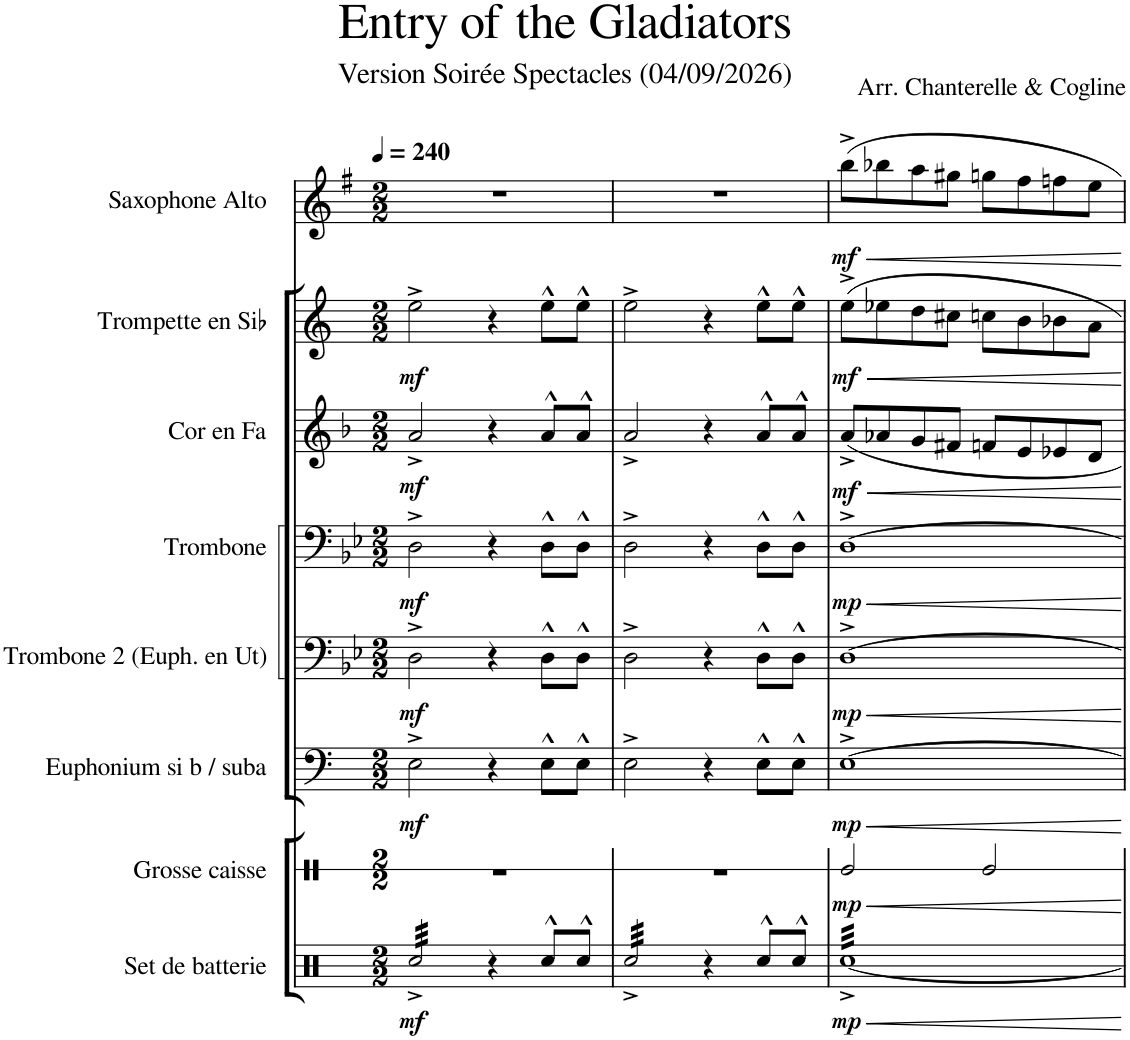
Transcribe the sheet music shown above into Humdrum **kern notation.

**kern	**dynam	**kern	**dynam	**kern	**dynam	**kern	**dynam	**kern	**dynam	**kern	**dynam	**kern	**dynam	**kern	**dynam
*part8	*part8	*part7	*part7	*part6	*part6	*part5	*part5	*part4	*part4	*part3	*part3	*part2	*part2	*part1	*part1
*staff8	*staff8	*staff7	*staff7	*staff6	*staff6	*staff5	*staff5	*staff4	*staff4	*staff3	*staff3	*staff2	*staff2	*staff1	*staff1
*I"Set de batterie	*	*I"Grosse caisse	*	*I"Euphonium si b / suba	*	*I"Trombone 2 (Euph. en Ut)	*	*I"Trombone	*	*I"Cor en Fa	*	*I"Trompette en Sib	*	*I"Saxophone Alto	*
*I'Set de Bat.	*	*I'GC	*	*I'Euph.	*	*I'Tbn. 2	*	*I'Tbn.	*	*I'Cor en Fa	*	*I'Tromp. Sib	*	*I'Sax. A.	*
*	*	*stria1	*	*	*	*	*	*	*	*	*	*	*	*	*
*clefX	*	*clefX	*	*clefF4	*	*clefF4	*	*clefF4	*	*clefG2	*	*clefG2	*	*clefG2	*
*	*	*	*	*Trd1c2	*	*	*	*	*	*Trd4c7	*	*Trd1c2	*	*Trd5c9	*
*k[]	*	*k[]	*	*k[]	*	*k[b-e-]	*	*k[b-e-]	*	*k[b-]	*	*k[]	*	*k[f#]	*
*M2/2	*	*M2/2	*	*M2/2	*	*M2/2	*	*M2/2	*	*M2/2	*	*M2/2	*	*M2/2	*
*MM240	*	*MM240	*	*MM240	*	*MM240	*	*MM240	*	*MM240	*	*MM240	*	*MM240	*
=1	=1	=1	=1	=1	=1	=1	=1	=1	=1	=1	=1	=1	=1	=1	=1
!	!LO:DY:b	!	!	!	!LO:DY:b	!	!LO:DY:b	!	!LO:DY:b	!	!LO:DY:b	!	!LO:DY:b	!	!
*tremolo	*	*	*	*	*	*	*	*	*	*	*	*	*	*	*
32Rcc^/LLL	mf	1r	.	2E^\	mf	2D^\	mf	2D^\	mf	2a^/	mf	2ee^\	mf	1r	.
32Rcc^/	.	.	.	.	.	.	.	.	.	.	.	.	.	.	.
32Rcc^/	.	.	.	.	.	.	.	.	.	.	.	.	.	.	.
32Rcc^/	.	.	.	.	.	.	.	.	.	.	.	.	.	.	.
32Rcc^/	.	.	.	.	.	.	.	.	.	.	.	.	.	.	.
32Rcc^/	.	.	.	.	.	.	.	.	.	.	.	.	.	.	.
32Rcc^/	.	.	.	.	.	.	.	.	.	.	.	.	.	.	.
32Rcc^/	.	.	.	.	.	.	.	.	.	.	.	.	.	.	.
32Rcc^/	.	.	.	.	.	.	.	.	.	.	.	.	.	.	.
32Rcc^/	.	.	.	.	.	.	.	.	.	.	.	.	.	.	.
32Rcc^/	.	.	.	.	.	.	.	.	.	.	.	.	.	.	.
32Rcc^/	.	.	.	.	.	.	.	.	.	.	.	.	.	.	.
32Rcc^/	.	.	.	.	.	.	.	.	.	.	.	.	.	.	.
32Rcc^/	.	.	.	.	.	.	.	.	.	.	.	.	.	.	.
32Rcc^/	.	.	.	.	.	.	.	.	.	.	.	.	.	.	.
32Rcc^/JJJ	.	.	.	.	.	.	.	.	.	.	.	.	.	.	.
*Xtremolo	*	*	*	*	*	*	*	*	*	*	*	*	*	*	*
4r	.	.	.	4r	.	4r	.	4r	.	4r	.	4r	.	.	.
8Rcc^^/L	.	.	.	8E^^\L	.	8D^^\L	.	8D^^\L	.	8a^^/L	.	8ee^^\L	.	.	.
8Rcc^^/J	.	.	.	8E^^\J	.	8D^^\J	.	8D^^\J	.	8a^^/J	.	8ee^^\J	.	.	.
=2	=2	=2	=2	=2	=2	=2	=2	=2	=2	=2	=2	=2	=2	=2	=2
*tremolo	*	*	*	*	*	*	*	*	*	*	*	*	*	*	*
32Rcc^/LLL	.	1r	.	2E^\	.	2D^\	.	2D^\	.	2a^/	.	2ee^\	.	1r	.
32Rcc^/	.	.	.	.	.	.	.	.	.	.	.	.	.	.	.
32Rcc^/	.	.	.	.	.	.	.	.	.	.	.	.	.	.	.
32Rcc^/	.	.	.	.	.	.	.	.	.	.	.	.	.	.	.
32Rcc^/	.	.	.	.	.	.	.	.	.	.	.	.	.	.	.
32Rcc^/	.	.	.	.	.	.	.	.	.	.	.	.	.	.	.
32Rcc^/	.	.	.	.	.	.	.	.	.	.	.	.	.	.	.
32Rcc^/	.	.	.	.	.	.	.	.	.	.	.	.	.	.	.
32Rcc^/	.	.	.	.	.	.	.	.	.	.	.	.	.	.	.
32Rcc^/	.	.	.	.	.	.	.	.	.	.	.	.	.	.	.
32Rcc^/	.	.	.	.	.	.	.	.	.	.	.	.	.	.	.
32Rcc^/	.	.	.	.	.	.	.	.	.	.	.	.	.	.	.
32Rcc^/	.	.	.	.	.	.	.	.	.	.	.	.	.	.	.
32Rcc^/	.	.	.	.	.	.	.	.	.	.	.	.	.	.	.
32Rcc^/	.	.	.	.	.	.	.	.	.	.	.	.	.	.	.
32Rcc^/JJJ	.	.	.	.	.	.	.	.	.	.	.	.	.	.	.
*Xtremolo	*	*	*	*	*	*	*	*	*	*	*	*	*	*	*
4r	.	.	.	4r	.	4r	.	4r	.	4r	.	4r	.	.	.
8Rcc^^/L	.	.	.	8E^^\L	.	8D^^\L	.	8D^^\L	.	8a^^/L	.	8ee^^\L	.	.	.
8Rcc^^/J	.	.	.	8E^^\J	.	8D^^\J	.	8D^^\J	.	8a^^/J	.	8ee^^\J	.	.	.
=3	=3	=3	=3	=3	=3	=3	=3	=3	=3	=3	=3	=3	=3	=3	=3
!	!LO:DY:b	!	!LO:DY:b	!	!LO:DY:b	!	!LO:DY:b	!	!LO:DY:b	!	!LO:DY:b	!	!LO:DY:b	!	!LO:DY:b
*tremolo	*	*	*	*	*	*	*	*	*	*	*	*	*	*	*
[32Rcc^LLL	mp	2Re/	mp	[1E^	mp	[1D^	mp	[1D^	mp	8a^/L	mf	8ee^\L	mf	8bb^\L	mf
32Rcc^	.	.	.	.	.	.	.	.	.	.	.	.	.	.	.
32Rcc^	.	.	.	.	.	.	.	.	.	.	.	.	.	.	.
32Rcc^	.	.	.	.	.	.	.	.	.	.	.	.	.	.	.
32Rcc^	.	.	.	.	.	.	.	.	.	8a-X/	.	8ee-X\	.	8bb-X\	.
32Rcc^	.	.	.	.	.	.	.	.	.	.	.	.	.	.	.
32Rcc^	.	.	.	.	.	.	.	.	.	.	.	.	.	.	.
32Rcc^	.	.	.	.	.	.	.	.	.	.	.	.	.	.	.
32Rcc^	.	.	.	.	.	.	.	.	.	8g/	.	8dd\	.	8aa\	.
32Rcc^	.	.	.	.	.	.	.	.	.	.	.	.	.	.	.
32Rcc^	.	.	.	.	.	.	.	.	.	.	.	.	.	.	.
32Rcc^	.	.	.	.	.	.	.	.	.	.	.	.	.	.	.
32Rcc^	.	.	.	.	.	.	.	.	.	8f#X/J	.	8cc#X\J	.	8gg#X\J	.
32Rcc^	.	.	.	.	.	.	.	.	.	.	.	.	.	.	.
32Rcc^	.	.	.	.	.	.	.	.	.	.	.	.	.	.	.
32Rcc^	.	.	.	.	.	.	.	.	.	.	.	.	.	.	.
32Rcc^	.	2Re/	.	.	.	.	.	.	.	8fn/L	.	8ccn\L	.	8ggn\L	.
32Rcc^	.	.	.	.	.	.	.	.	.	.	.	.	.	.	.
32Rcc^	.	.	.	.	.	.	.	.	.	.	.	.	.	.	.
32Rcc^	.	.	.	.	.	.	.	.	.	.	.	.	.	.	.
32Rcc^	.	.	.	.	.	.	.	.	.	8e/	.	8b\	.	8ff#\	.
32Rcc^	.	.	.	.	.	.	.	.	.	.	.	.	.	.	.
32Rcc^	.	.	.	.	.	.	.	.	.	.	.	.	.	.	.
32Rcc^	.	.	.	.	.	.	.	.	.	.	.	.	.	.	.
32Rcc^	.	.	.	.	.	.	.	.	.	8e-X/	.	8b-X\	.	8ffn\	.
32Rcc^	.	.	.	.	.	.	.	.	.	.	.	.	.	.	.
32Rcc^	.	.	.	.	.	.	.	.	.	.	.	.	.	.	.
32Rcc^	.	.	.	.	.	.	.	.	.	.	.	.	.	.	.
32Rcc^	.	.	.	.	.	.	.	.	.	8d/J	.	8a\J	.	8ee\J	.
32Rcc^	.	.	.	.	.	.	.	.	.	.	.	.	.	.	.
32Rcc^	.	.	.	.	.	.	.	.	.	.	.	.	.	.	.
32Rcc^JJJ	.	.	.	.	.	.	.	.	.	.	.	.	.	.	.
*Xtremolo	*	*	*	*	*	*	*	*	*	*	*	*	*	*	*
=	=	=	=	=	=	=	=	=	=	=	=	=	=	=	=
*-	*-	*-	*-	*-	*-	*-	*-	*-	*-	*-	*-	*-	*-	*-	*-
